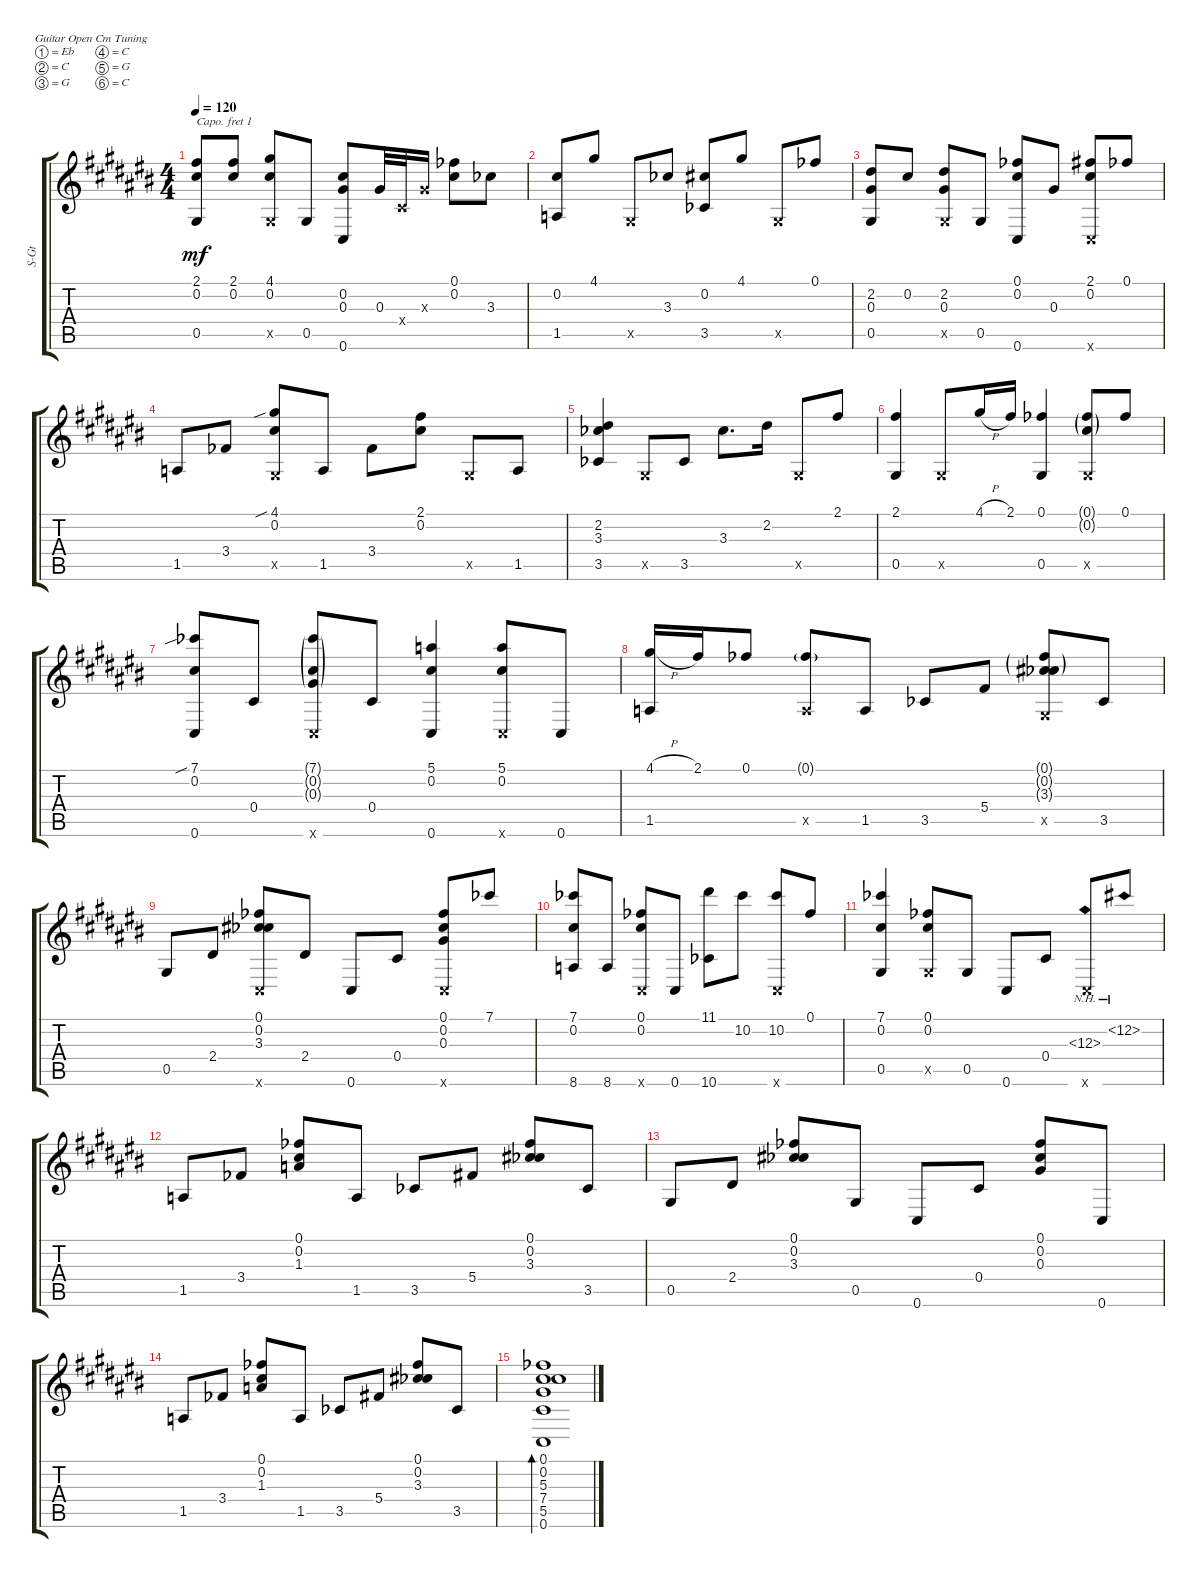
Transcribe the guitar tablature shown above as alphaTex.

\defaultSystemsLayout 4
\bracketExtendMode groupsimilarinstruments
\otherSystemsTrackNameOrientation horizontal
\track ("Steel Guitar" "S-Gt") {instrument acousticguitarsteel}
\staff {score tabs}
\capo 1
\tuning (Eb4 C4 G3 C3 G2 C2)
\ts (4 4)
\tempo 120
\clef g2
\ks c#
(2.1{acc forcenatural} 0.5{acc forcenatural} 0.2{acc forcenatural}).8{dy mf beam Up} (2.1{acc forcenatural} 0.2{acc forcenatural}).8{beam Up} (4.1{acc forcenatural} 0.2{acc forcenatural} 0.5{x acc forcenatural}).8{beam Up} 0.5{acc forcenatural}.8{beam Up} (0.6{acc forcenatural} 0.2{acc forcenatural} 0.3{acc forcenatural}).8{beam Up} 0.3{acc forcenatural}.32{beam Up} 0.4{x acc forcenatural}.32{beam Up} 0.3{x acc forcenatural}.16{beam Up} (0.2{acc forcenatural} 0.1{acc b}).8{beam Down} 3.3{acc b}.8{beam Down} |
(0.2{acc forcenatural} 1.5{acc b}).8{beam Up} 4.1{acc forcenatural}.8{beam Up} 0.5{x acc forcenatural}.8{beam Up} 3.3{acc b}.8{beam Up} (0.2{acc forcenatural} 3.5{acc b}).8{beam Up} 4.1{acc forcenatural}.8{beam Up} 0.5{x acc forcenatural}.8{beam Up} 0.1{acc b}.8{beam Up} |
(2.2{acc forcenatural} 0.3{acc forcenatural} 0.5{acc forcenatural}).8{beam Up} 0.2{acc forcenatural}.8{beam Up} (2.2{acc forcenatural} 0.3{acc forcenatural} 0.5{x acc forcenatural}).8{beam Up} 0.5{acc forcenatural}.8{beam Up} (0.6{acc forcenatural} 0.2{acc forcenatural} 0.1{acc b}).8{beam Up} 0.3{acc forcenatural}.8{beam Up} (2.1{acc forcenatural} 0.2{acc forcenatural} 0.6{x acc forcenatural}).8{beam Up} 0.1{acc b}.8{beam Up} |
1.5{acc b}.8{beam Up} 3.4{acc b}.8{beam Up} (0.2{acc forcenatural} 4.1{sib acc forcenatural} 0.5{x acc forcenatural}).8{beam Up} 1.5{acc b}.8{beam Up} 3.4{acc b}.8{beam Down} (0.2{acc forcenatural} 2.1{acc forcenatural}).8{beam Down} 0.5{x acc forcenatural}.8{beam Up} 1.5{acc b}.8{beam Up} |
(3.5{acc b} 2.2{acc forcenatural} 3.3{acc b}).4{beam Up} 0.5{x acc forcenatural}.8{beam Up} 3.5{acc b}.8{beam Up} 3.3{acc b}.8{d beam Down} 2.2{acc forcenatural}.16{beam Down} 0.5{x acc forcenatural}.8{beam Up} 2.1{acc forcenatural}.8{beam Up} |
(0.5{acc forcenatural} 2.1{acc forcenatural}).4{beam Up} 0.5{x acc forcenatural}.8{beam Up} 4.1{h acc forcenatural}.16{beam Up} 2.1{acc forcenatural}.16{beam Up} (0.1{acc b} 0.5{acc forcenatural}).4{beam Up} (0.5{x acc forcenatural} 0.2{g acc forcenatural} 0.1{g acc b}).8{beam Up} 0.1{acc b}.8{beam Up} |
(7.1{sib acc b} 0.2{acc forcenatural} 0.6{acc forcenatural}).8{beam Up} 0.4{acc forcenatural}.8{beam Up} (0.3{g acc forcenatural} 0.2{g acc forcenatural} 7.1{g acc b} 0.6{x acc forcenatural}).8{beam Up} 0.4{acc forcenatural}.8{beam Up} (5.1{acc b} 0.2{acc forcenatural} 0.6{acc forcenatural}).4{beam Up} (0.6{x acc forcenatural} 0.2{acc forcenatural} 5.1{acc b}).8{beam Up} 0.6{acc forcenatural}.8{beam Up} |
(1.5{acc b} 4.1{h acc forcenatural}).16{beam Up} 2.1{acc forcenatural}.16{beam Up} 0.1{acc b}.8{beam Up} (0.1{g acc b} 1.5{x acc b}).8{beam Up} 1.5{acc b}.8{beam Up} 3.5{acc b}.8{beam Up} 5.4{acc forcenatural}.8{beam Up} (3.3{g acc b} 0.2{g acc forcenatural} 0.1{g acc b} 0.5{x acc forcenatural}).8{beam Up} 3.5{acc b}.8{beam Up} |
0.5{acc forcenatural}.8{beam Up} 2.4{acc forcenatural}.8{beam Up} (3.3{acc b} 0.2{acc forcenatural} 0.1{acc b} 0.6{x acc forcenatural}).8{beam Up} 2.4{acc forcenatural}.8{beam Up} 0.6{acc forcenatural}.8{beam Up} 0.4{acc forcenatural}.8{beam Up} (0.3{acc forcenatural} 0.2{acc forcenatural} 0.1{acc b} 0.6{x acc forcenatural}).8{beam Up} 7.1{acc b}.8{beam Up} |
(7.1{acc b} 8.6{acc b} 0.2{acc forcenatural}).8{beam Up} 8.6{acc b}.8{beam Up} (0.2{acc forcenatural} 0.1{acc b} 0.6{x acc forcenatural}).8{beam Up} 0.6{acc forcenatural}.8{beam Up} (10.6{acc b} 11.1{acc forcenatural}).8{beam Down} 10.2{acc b}.8{beam Down} (10.2{acc b} 0.6{x acc forcenatural}).8{beam Up} 0.1{acc b}.8{beam Up} |
(7.1{acc b} 0.5{acc forcenatural} 0.2{acc forcenatural}).4{beam Up} (0.2{acc forcenatural} 0.1{acc b} 0.5{x acc forcenatural}).8{beam Up} 0.5{acc forcenatural}.8{beam Up} 0.6{acc forcenatural}.8{beam Up} 0.4{acc forcenatural}.8{beam Up} (12.3{nh acc forcenatural} 0.6{x acc forcenatural}).8{beam Up} 12.2{nh acc forcenatural}.8{beam Up} |
1.5{acc b}.8{beam Up} 3.4{acc b}.8{beam Up} (1.3{acc b} 0.2{acc forcenatural} 0.1{acc b}).8{beam Up} 1.5{acc b}.8{beam Up} 3.5{acc b}.8{beam Up} 5.4{acc forcenatural}.8{beam Up} (3.3{acc b} 0.2{acc forcenatural} 0.1{acc b}).8{beam Up} 3.5{acc b}.8{beam Up} |
0.5{acc forcenatural}.8{beam Up} 2.4{acc forcenatural}.8{beam Up} (3.3{acc b} 0.2{acc forcenatural} 0.1{acc b}).8{beam Up} 0.5{acc forcenatural}.8{beam Up} 0.6{acc forcenatural}.8{beam Up} 0.4{acc forcenatural}.8{beam Up} (0.3{acc forcenatural} 0.2{acc forcenatural} 0.1{acc b}).8{beam Up} 0.6{acc forcenatural}.8{beam Up} |
\scale
0.915143 1.5{acc b}.8{beam Up} 3.4{acc b}.8{beam Up} (1.3{acc b} 0.2{acc forcenatural} 0.1{acc b}).8{beam Up} 1.5{acc b}.8{beam Up} 3.5{acc b}.8{beam Up} 5.4{acc forcenatural}.8{beam Up} (3.3{acc b} 0.2{acc forcenatural} 0.1{acc b}).8{beam Up} 3.5{acc b}.8{beam Up} |
\scale
1.08486 (0.6{acc forcenatural} 5.5{acc forcenatural} 7.4{acc forcenatural} 5.3{acc forcenatural} 0.2{acc forcenatural} 0.1{acc b}).1{bd 30 beam Up}
